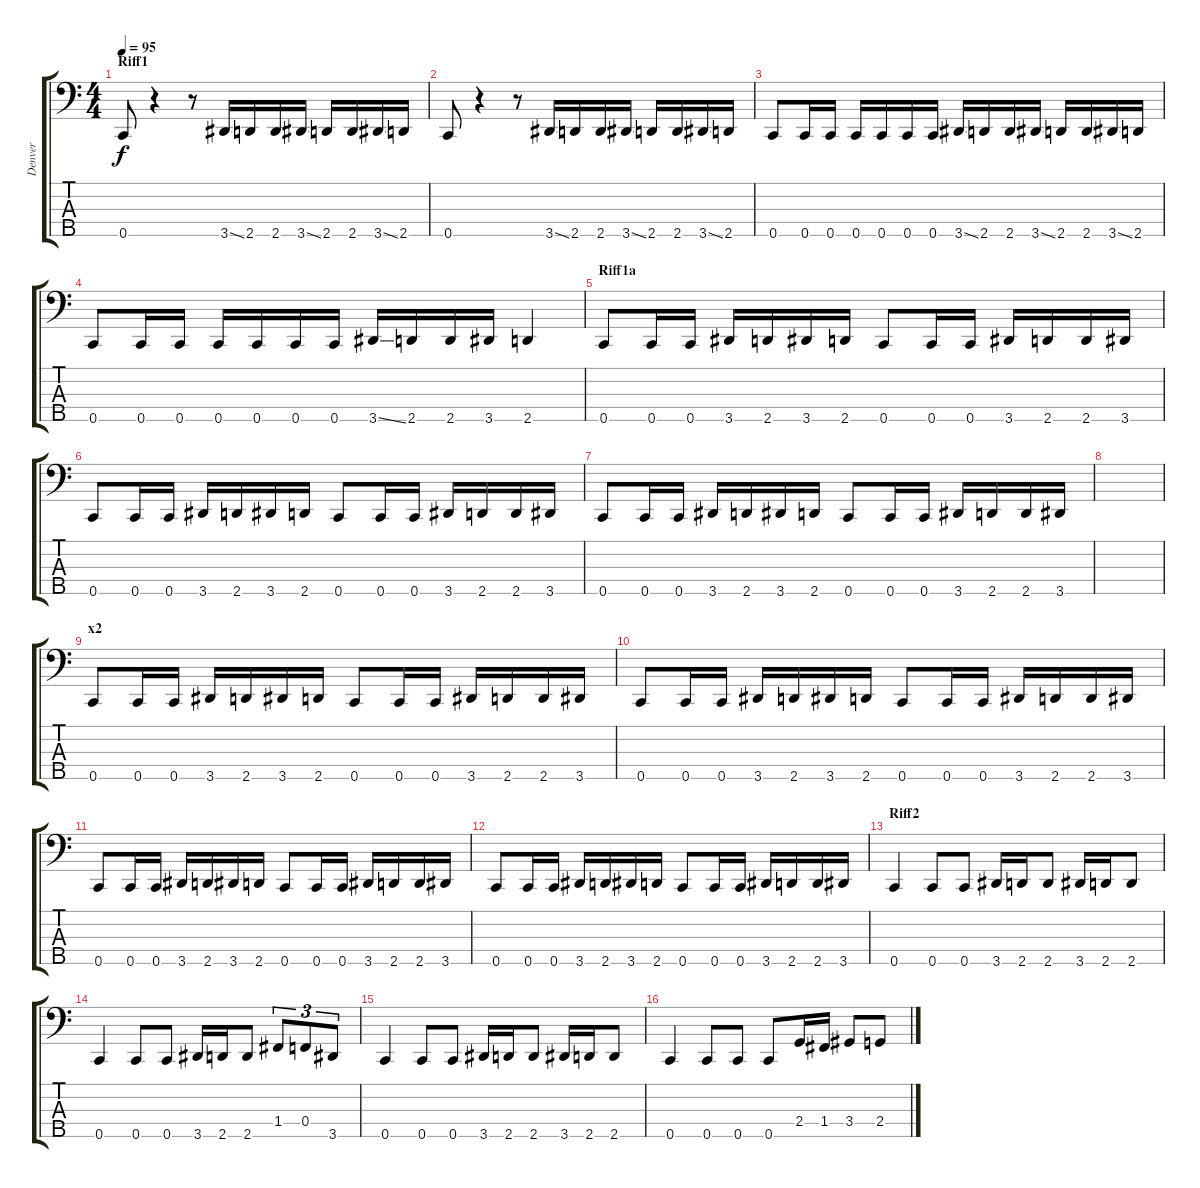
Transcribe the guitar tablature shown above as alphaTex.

\track ("Denver" "Denver") {instrument electricbasspick}
\staff {score tabs}
\tuning (Ab2 Eb2 Bb1 F1 C1) {hide}
\ts (4 4)
\section ("" "Riff1")
\tempo 95
\clef f4
\ks c
0.5.8{dy f instrument electricbasspick} r.4 r.8 3.5{ss}.16 2.5.16 2.5.16 3.5{ss}.16 2.5.16 2.5.16 3.5{ss}.16 2.5.16 |
0.5.8 r.4 r.8 3.5{ss}.16 2.5.16 2.5.16 3.5{ss}.16 2.5.16 2.5.16 3.5{ss}.16 2.5.16 |
0.5.8 0.5.16 0.5.16 0.5.16 0.5.16 0.5.16 0.5.16 3.5{ss}.16 2.5.16 2.5.16 3.5{ss}.16 2.5.16 2.5.16 3.5{ss}.16 2.5.16 |
0.5.8 0.5.16 0.5.16 0.5.16 0.5.16 0.5.16 0.5.16 3.5{ss}.16 2.5.16 2.5.16 3.5.16 2.5.4 |
\section ("" "Riff1a")
0.5.8 0.5.16 0.5.16 3.5.16 2.5.16 3.5.16 2.5.16 0.5.8 0.5.16 0.5.16 3.5.16 2.5.16 2.5.16 3.5.16 |
0.5.8 0.5.16 0.5.16 3.5.16 2.5.16 3.5.16 2.5.16 0.5.8 0.5.16 0.5.16 3.5.16 2.5.16 2.5.16 3.5.16 |
0.5.8 0.5.16 0.5.16 3.5.16 2.5.16 3.5.16 2.5.16 0.5.8 0.5.16 0.5.16 3.5.16 2.5.16 2.5.16 3.5.16 |
|
\section ("" "x2")
0.5.8 0.5.16 0.5.16 3.5.16 2.5.16 3.5.16 2.5.16 0.5.8 0.5.16 0.5.16 3.5.16 2.5.16 2.5.16 3.5.16 |
0.5.8 0.5.16 0.5.16 3.5.16 2.5.16 3.5.16 2.5.16 0.5.8 0.5.16 0.5.16 3.5.16 2.5.16 2.5.16 3.5.16 |
0.5.8 0.5.16 0.5.16 3.5.16 2.5.16 3.5.16 2.5.16 0.5.8 0.5.16 0.5.16 3.5.16 2.5.16 2.5.16 3.5.16 |
0.5.8 0.5.16 0.5.16 3.5.16 2.5.16 3.5.16 2.5.16 0.5.8 0.5.16 0.5.16 3.5.16 2.5.16 2.5.16 3.5.16 |
\section ("" "Riff2")
0.5.4 0.5.8 0.5.8 3.5.16 2.5.16 2.5.8 3.5.16 2.5.16 2.5.8 |
0.5.4 0.5.8 0.5.8 3.5.16 2.5.16 2.5.8 1.4.8{tu (3 2)} 0.4.8{tu (3 2)} 3.5.8{tu (3 2)} |
0.5.4 0.5.8 0.5.8 3.5.16 2.5.16 2.5.8 3.5.16 2.5.16 2.5.8 |
0.5.4 0.5.8 0.5.8 0.5.8 2.4.16 1.4.16 3.4.8 2.4.8
